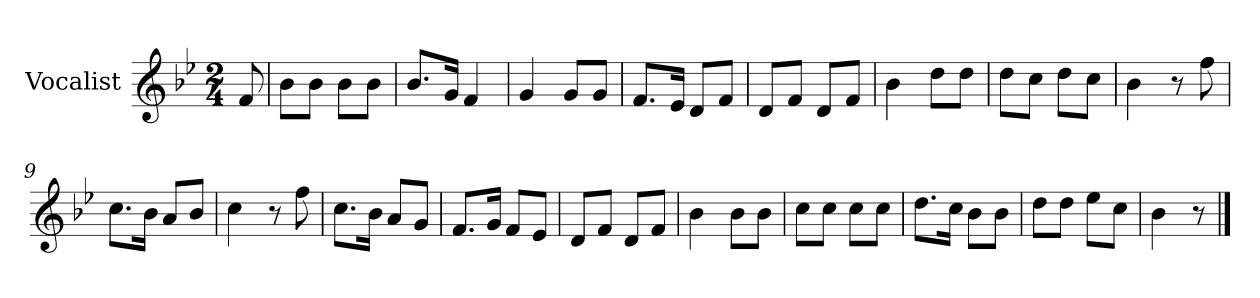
**kern
*part1
*staff1
*I"Vocalist
*k[b-e-]
*B-:
*M2/4
=
8f
=1
8b-L
8b-J
8b-L
8b-J
=2
8.b-L
16gJk
4f
=3
4g
8gL
8gJ
=4
8.fL
16e-Jk
8dL
8fJ
=5
8dL
8fJ
8dL
8fJ
=6
4b-
8ddL
8ddJ
=7
8ddL
8ccJ
8ddL
8ccJ
=8
4b-
8r
8ff
=9
8.ccL
16b-Jk
8aL
8b-J
=10
4cc
8r
8ff
=11
8.ccL
16b-Jk
8aL
8gJ
=12
8.fL
16gJk
8fL
8e-J
=13
8dL
8fJ
8dL
8fJ
=14
4b-
8b-L
8b-J
=15
8ccL
8ccJ
8ccL
8ccJ
=16
8.ddL
16ccJk
8b-L
8b-J
=17
8ddL
8ddJ
8ee-L
8ccJ
=18
4b-
8r
==
*-
